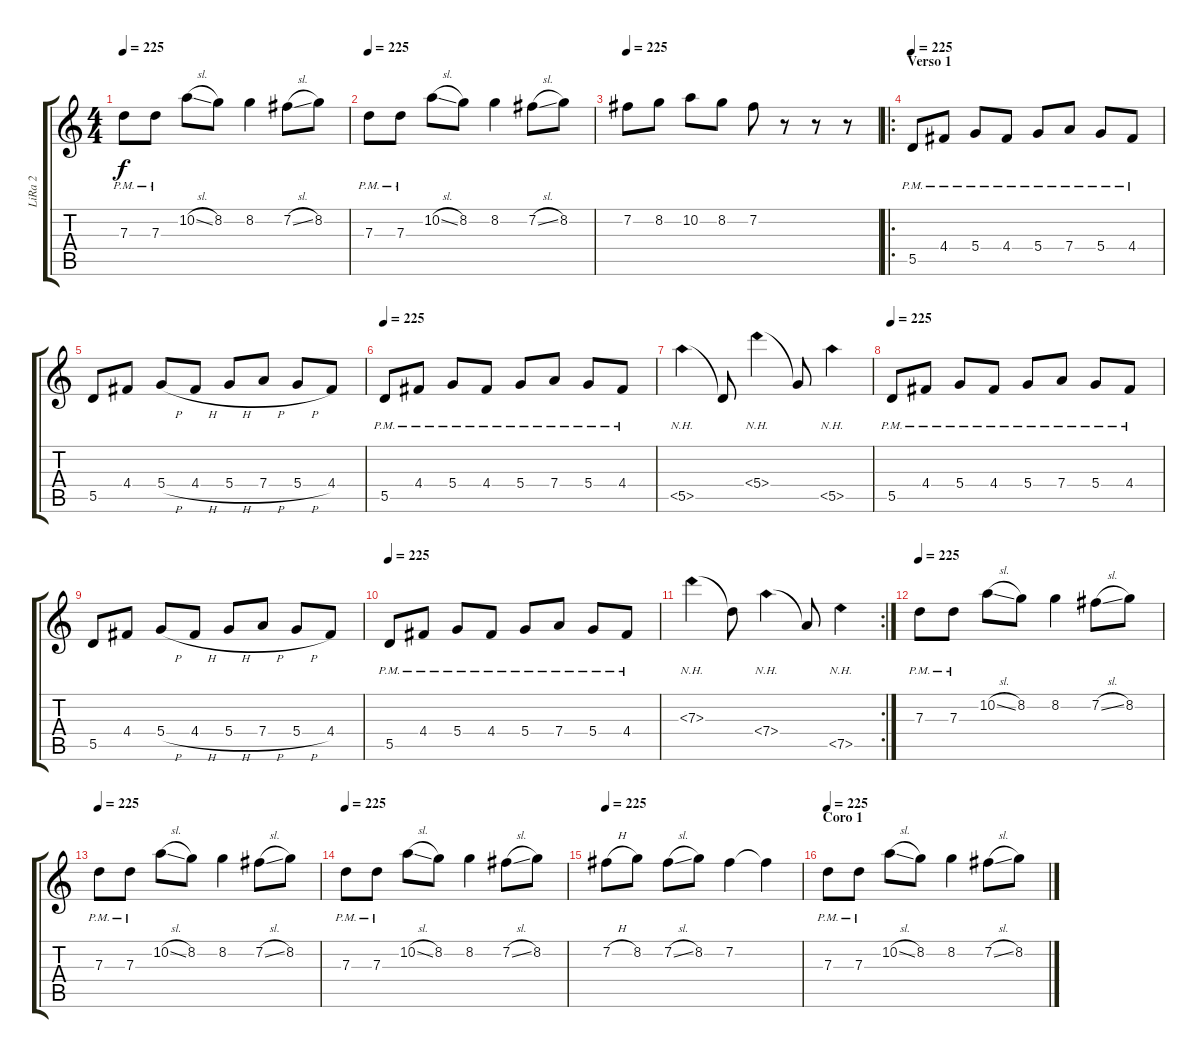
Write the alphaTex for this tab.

\track ("LiRa 2" "LiRa 2") {instrument electricguitarjazz}
\staff {score tabs}
\tuning (E4 B3 G3 D3 A2 E2) {hide}
\ts (4 4)
\tempo 225
\clef g2
\ks c
7.3{pm}.8{dy f instrument distortionguitar} 7.3{pm}.8 10.2{sl}.8 8.2.8 8.2.4 7.2{sl}.8 8.2.8 |
\tempo 225
7.3{pm}.8{instrument distortionguitar} 7.3{pm}.8 10.2{sl}.8 8.2.8 8.2.4 7.2{sl}.8 8.2.8 |
\tempo 225
7.2.8{instrument distortionguitar} 8.2.8 10.2.8 8.2.8 7.2.8 r.8 r.8 r.8 |
\ro
\section ("" "Verso 1")
\tempo 225
5.5{pm}.8{instrument distortionguitar} 4.4{pm}.8 5.4{pm}.8 4.4{pm}.8 5.4{pm}.8 7.4{pm}.8 5.4{pm}.8 4.4{pm}.8 |
5.5.8 4.4.8 5.4{h}.8 4.4{h}.8 5.4{h}.8 7.4{h}.8 5.4{h}.8 4.4.8 |
\tempo 225
5.5{pm}.8 4.4{pm}.8 5.4{pm}.8 4.4{pm}.8 5.4{pm}.8 7.4{pm}.8 5.4{pm}.8 4.4{pm}.8 |
5.5{nh}.4 5.5{t}.8 5.4{nh}.4 5.4{t}.8 5.5{nh}.4 |
\tempo 225
5.5{pm}.8 4.4{pm}.8 5.4{pm}.8 4.4{pm}.8 5.4{pm}.8 7.4{pm}.8 5.4{pm}.8 4.4{pm}.8 |
5.5.8 4.4.8 5.4{h}.8 4.4{h}.8 5.4{h}.8 7.4{h}.8 5.4{h}.8 4.4.8 |
\tempo 225
5.5{pm}.8 4.4{pm}.8 5.4{pm}.8 4.4{pm}.8 5.4{pm}.8 7.4{pm}.8 5.4{pm}.8 4.4{pm}.8 |
\rc 2
7.3{nh}.4 7.3{t}.8 7.4{nh}.4 7.4{t}.8 7.5{nh}.4 |
\tempo 225
7.3{pm}.8{instrument distortionguitar} 7.3{pm}.8 10.2{sl}.8 8.2.8 8.2.4 7.2{sl}.8 8.2.8 |
\tempo 225
7.3{pm}.8{instrument distortionguitar} 7.3{pm}.8 10.2{sl}.8 8.2.8 8.2.4 7.2{sl}.8 8.2.8 |
\tempo 225
7.3{pm}.8{instrument distortionguitar} 7.3{pm}.8 10.2{sl}.8 8.2.8 8.2.4 7.2{sl}.8 8.2.8 |
\tempo 225
7.2{h}.8 8.2.8 7.2{sl}.8 8.2.8 7.2.4 7.2{t}.4 |
\section ("" "Coro 1")
\tempo 225
7.3{pm}.8{instrument distortionguitar} 7.3{pm}.8 10.2{sl}.8 8.2.8 8.2.4 7.2{sl}.8 8.2.8
